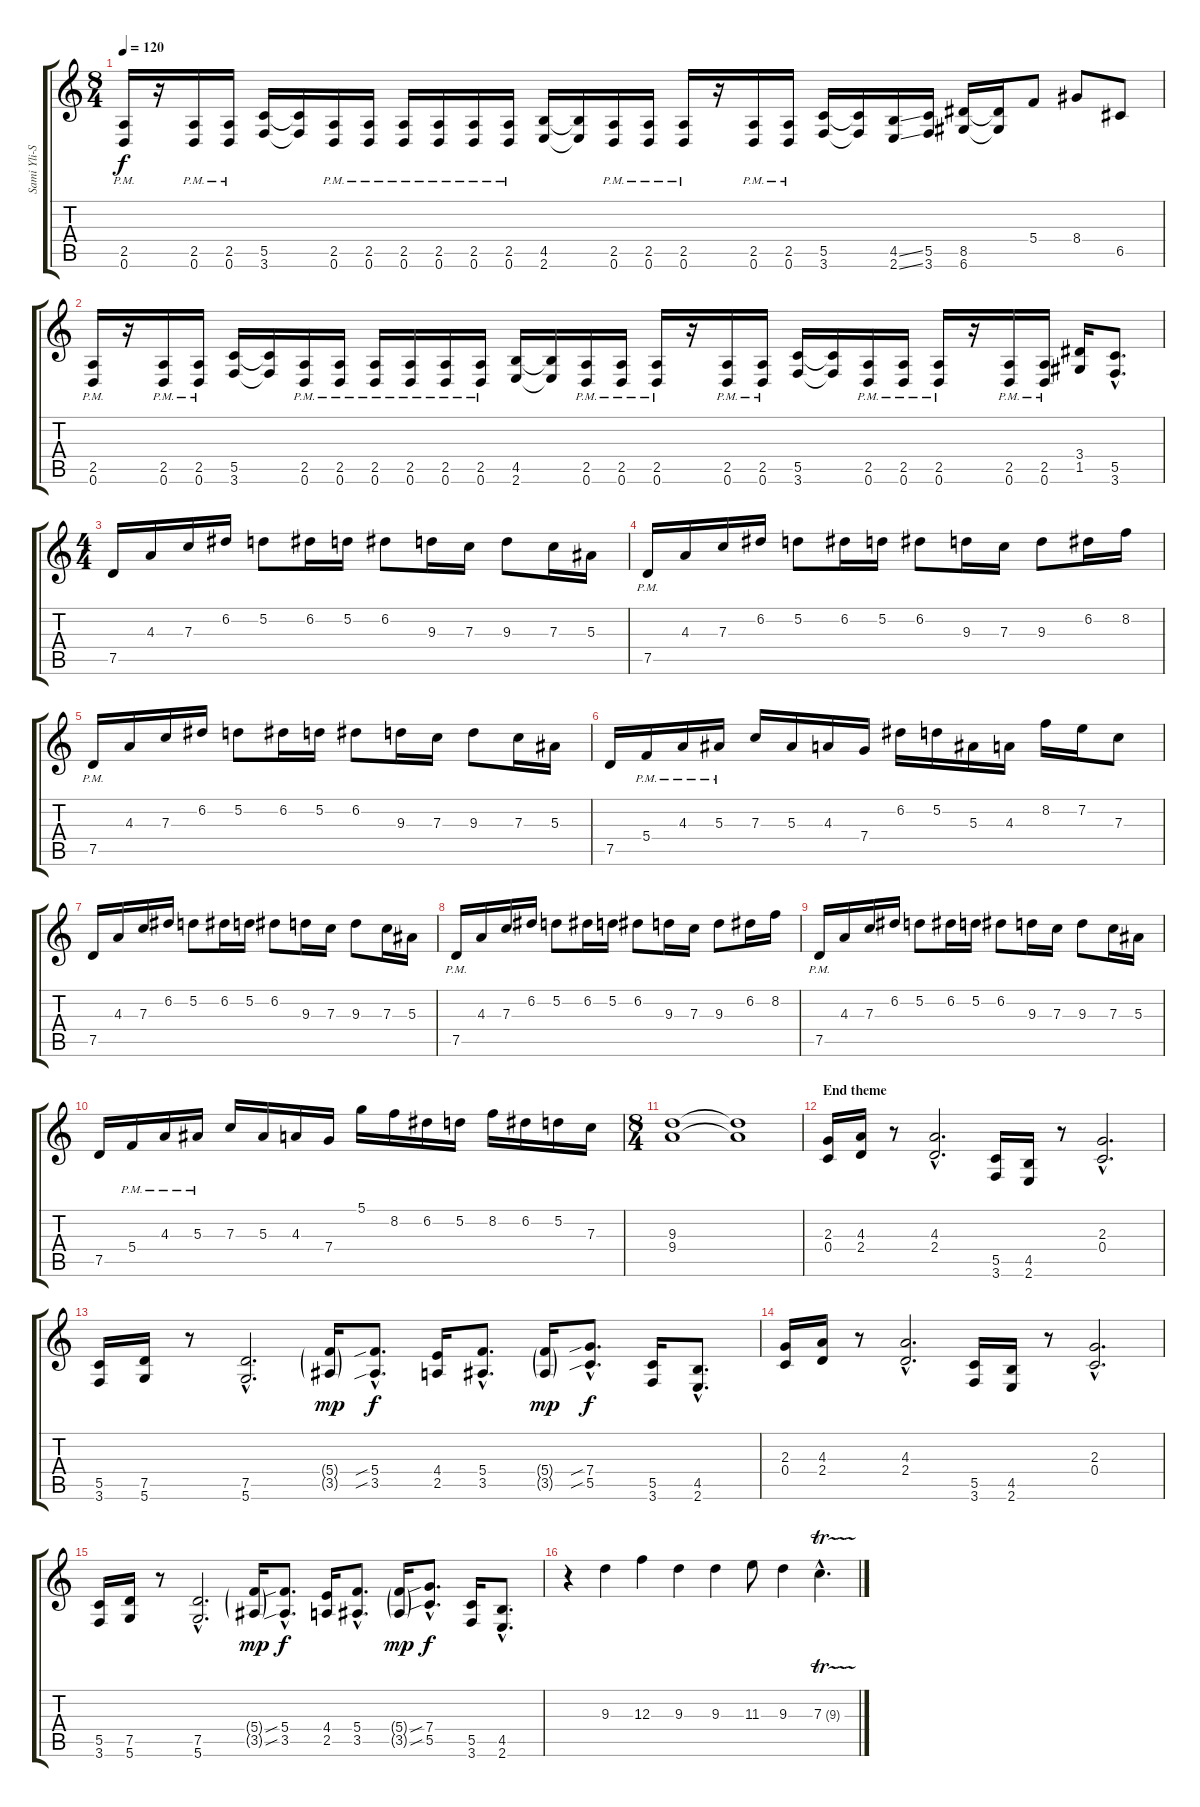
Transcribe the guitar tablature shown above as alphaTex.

\track ("Sami Yli-Sirniö" "Sami Yli-S") {instrument distortionguitar}
\staff {score tabs}
\tuning (D4 A3 F3 C3 G2 D2) {hide}
\ts (8 4)
\tempo 120
\clef g2
\ks c
(2.5{pm} 0.6{pm}).16{dy f} r.16 (2.5{pm} 0.6{pm}).16 (2.5{pm} 0.6{pm}).16 (5.5 3.6).16 (5.5{t} 3.6{t}).16 (2.5{pm} 0.6{pm}).16 (2.5{pm} 0.6{pm}).16 (2.5{pm} 0.6{pm}).16 (2.5{pm} 0.6{pm}).16 (2.5{pm} 0.6{pm}).16 (2.5{pm} 0.6{pm}).16 (4.5 2.6).16 (4.5{t} 2.6{t}).16 (2.5{pm} 0.6{pm}).16 (2.5{pm} 0.6{pm}).16 (2.5{pm} 0.6{pm}).16 r.16 (2.5{pm} 0.6{pm}).16 (2.5{pm} 0.6{pm}).16 (5.5 3.6).16 (5.5{t} 3.6{t}).16 (4.5{ss} 2.6{ss}).16 (5.5 3.6).16 (8.5 6.6).16 (8.5{t} 6.6{t}).16 5.4.8 8.4.8 6.5.8 |
(2.5{pm} 0.6{pm}).16 r.16 (2.5{pm} 0.6{pm}).16 (2.5{pm} 0.6{pm}).16 (5.5 3.6).16 (5.5{t} 3.6{t}).16 (2.5{pm} 0.6{pm}).16 (2.5{pm} 0.6{pm}).16 (2.5{pm} 0.6{pm}).16 (2.5{pm} 0.6{pm}).16 (2.5{pm} 0.6{pm}).16 (2.5{pm} 0.6{pm}).16 (4.5 2.6).16 (4.5{t} 2.6{t}).16 (2.5{pm} 0.6{pm}).16 (2.5{pm} 0.6{pm}).16 (2.5{pm} 0.6{pm}).16 r.16 (2.5{pm} 0.6{pm}).16 (2.5{pm} 0.6{pm}).16 (5.5 3.6).16 (5.5{t} 3.6{t}).16 (2.5{pm} 0.6{pm}).16 (2.5{pm} 0.6{pm}).16 (2.5{pm} 0.6{pm}).16 r.16 (2.5{pm} 0.6{pm}).16 (2.5{pm} 0.6{pm}).16 (3.4 1.5).16 (5.5{hac} 3.6{hac}).8{d} |
\ts (4 4)
7.5.16 4.3.16 7.3.16 6.2.16 5.2.8 6.2.16 5.2.16 6.2.8 9.3.16 7.3.16 9.3.8 7.3.16 5.3.16 |
7.5{pm}.16 4.3.16 7.3.16 6.2.16 5.2.8 6.2.16 5.2.16 6.2.8 9.3.16 7.3.16 9.3.8 6.2.16 8.2.16 |
7.5{pm}.16 4.3.16 7.3.16 6.2.16 5.2.8 6.2.16 5.2.16 6.2.8 9.3.16 7.3.16 9.3.8 7.3.16 5.3.16 |
7.5.16 5.4{pm}.16 4.3{pm}.16 5.3{pm}.16 7.3.16 5.3.16 4.3.16 7.4.16 6.2.16 5.2.16 5.3.16 4.3.16 8.2.16 7.2.16 7.3.8 |
7.5.16 4.3.16 7.3.16 6.2.16 5.2.8 6.2.16 5.2.16 6.2.8 9.3.16 7.3.16 9.3.8 7.3.16 5.3.16 |
7.5{pm}.16 4.3.16 7.3.16 6.2.16 5.2.8 6.2.16 5.2.16 6.2.8 9.3.16 7.3.16 9.3.8 6.2.16 8.2.16 |
7.5{pm}.16 4.3.16 7.3.16 6.2.16 5.2.8 6.2.16 5.2.16 6.2.8 9.3.16 7.3.16 9.3.8 7.3.16 5.3.16 |
7.5.16 5.4{pm}.16 4.3{pm}.16 5.3{pm}.16 7.3.16 5.3.16 4.3.16 7.4.16 5.1.16 8.2.16 6.2.16 5.2.16 8.2.16 6.2.16 5.2.16 7.3.16 |
\ts (8 4)
(9.3 9.4).1 (9.3{t} 9.4{t}).1 |
\section ("" "End theme")
(2.3 0.4).16 (4.3 2.4).16 r.8 (4.3{hac} 2.4{hac}).2{d} (5.5 3.6).16 (4.5 2.6).16 r.8 (2.3{hac} 0.4{hac}).2{d} |
(5.5 3.6).16 (7.5 5.6).16 r.8 (7.5{hac} 5.6{hac}).2{d} (5.4{g} 3.5{g}).16{dy mp} (5.4{sib hac} 3.5{sib hac}).8{d dy f} (4.4 2.5).16 (5.4{hac} 3.5{hac}).8{d} (5.4{g} 3.5{g}).16{dy mp} (7.4{sib hac} 5.5{sib hac}).8{d dy f} (5.5 3.6).16 (4.5{hac} 2.6{hac}).8{d} |
(2.3 0.4).16 (4.3 2.4).16 r.8 (4.3{hac} 2.4{hac}).2{d} (5.5 3.6).16 (4.5 2.6).16 r.8 (2.3{hac} 0.4{hac}).2{d} |
(5.5 3.6).16 (7.5 5.6).16 r.8 (7.5{hac} 5.6{hac}).2{d} (5.4{g} 3.5{g}).16{dy mp} (5.4{sib hac} 3.5{sib hac}).8{d dy f} (4.4 2.5).16 (5.4{hac} 3.5{hac}).8{d} (5.4{g} 3.5{g}).16{dy mp} (7.4{sib hac} 5.5{sib hac}).8{d dy f} (5.5 3.6).16 (4.5{hac} 2.6{hac}).8{d} |
r.4 9.3.4 12.3.4 9.3.4 9.3.4 11.3.8 9.3.4 7.3{tr (9 32) hac}.4{d}
